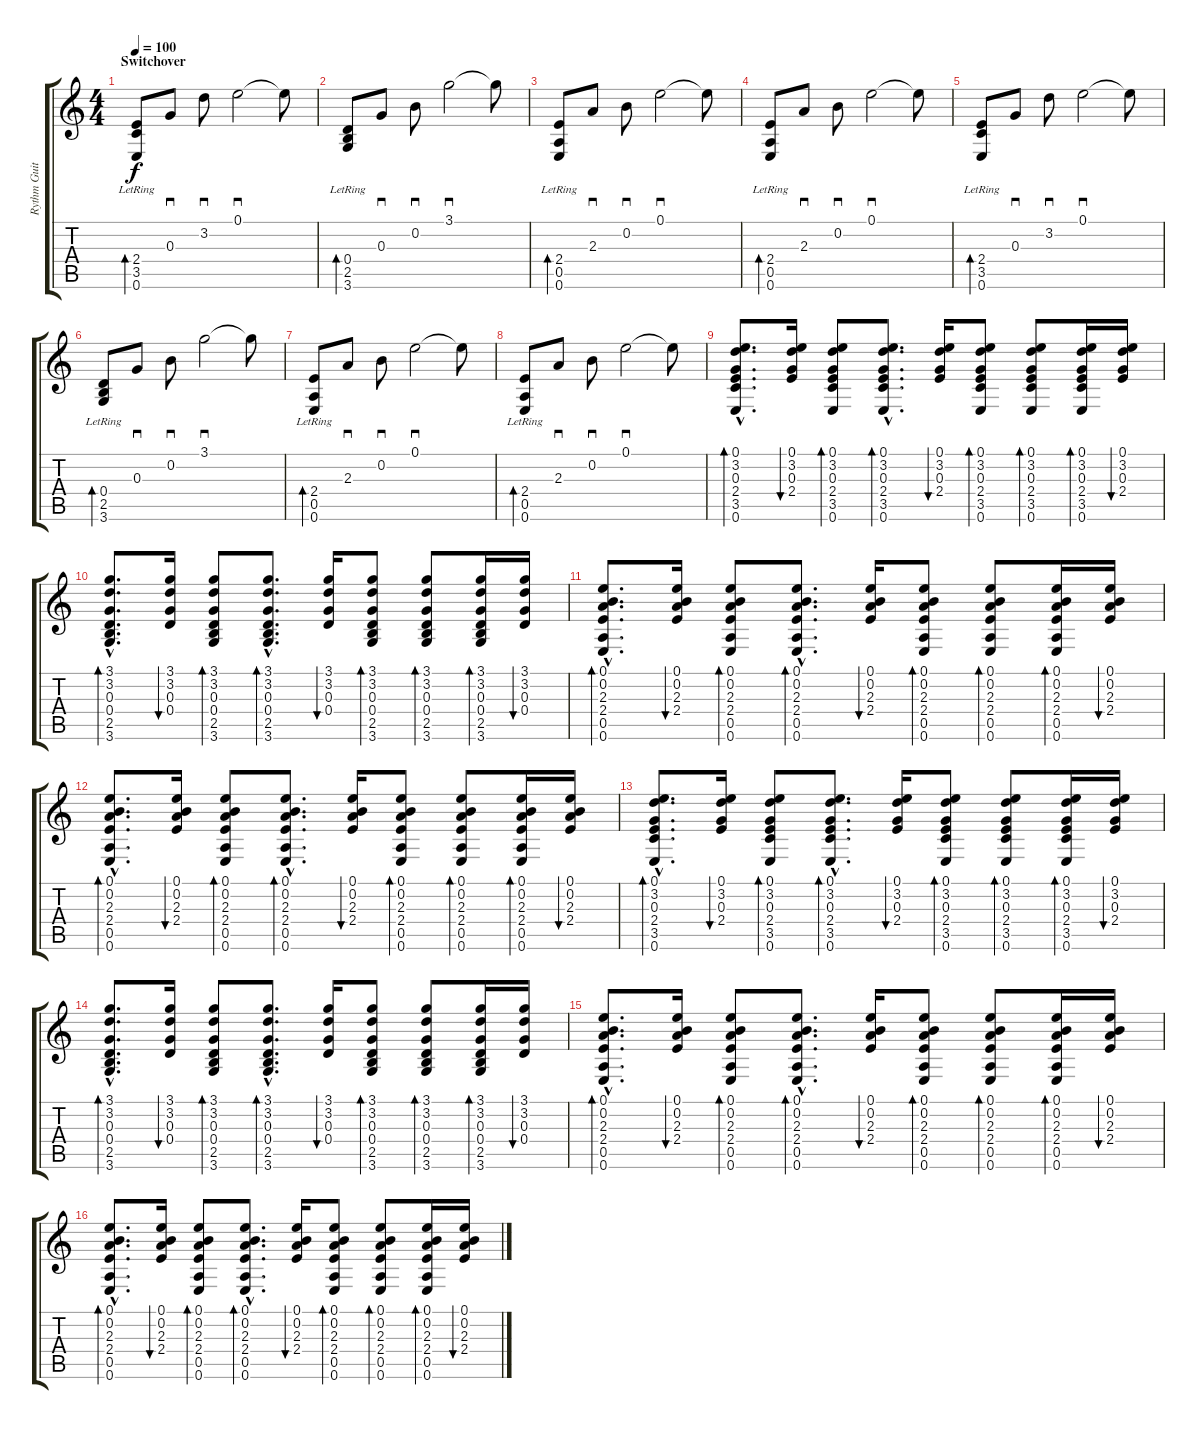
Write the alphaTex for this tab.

\track ("Rythm Guitar" "Rythm Guit") {instrument acousticguitarnylon}
\staff {score tabs}
\tuning (E4 B3 G3 D3 A2 E2) {hide}
\ts (4 4)
\section ("" "Switchover")
\tempo 100
\clef g2
\ks c
(2.4{lr} 3.5{lr} 0.6{lr}).8{bd 480 dy f} 0.3.8{sd} 3.2.8{sd} 0.1.2{sd} 0.1{t}.8 |
(0.4{lr} 2.5{lr} 3.6{lr}).8{bd 480} 0.3.8{sd} 0.2.8{sd} 3.1.2{sd} 3.1{t}.8 |
(2.4{lr} 0.5{lr} 0.6{lr}).8{bd 480} 2.3.8{sd} 0.2.8{sd} 0.1.2{sd} 0.1{t}.8 |
(2.4{lr} 0.5{lr} 0.6{lr}).8{bd 480} 2.3.8{sd} 0.2.8{sd} 0.1.2{sd} 0.1{t}.8 |
(2.4{lr} 3.5{lr} 0.6{lr}).8{bd 480} 0.3.8{sd} 3.2.8{sd} 0.1.2{sd} 0.1{t}.8 |
(0.4{lr} 2.5{lr} 3.6{lr}).8{bd 480} 0.3.8{sd} 0.2.8{sd} 3.1.2{sd} 3.1{t}.8 |
(2.4{lr} 0.5{lr} 0.6{lr}).8{bd 480} 2.3.8{sd} 0.2.8{sd} 0.1.2{sd} 0.1{t}.8 |
(2.4{lr} 0.5{lr} 0.6{lr}).8{bd 480} 2.3.8{sd} 0.2.8{sd} 0.1.2{sd} 0.1{t}.8 |
(0.1{hac} 3.2{hac} 0.3{hac} 2.4{hac} 3.5{hac} 0.6{hac}).8{d bd 60} (0.1 3.2 0.3 2.4).16{bu 60} (0.1 3.2 0.3 2.4 3.5 0.6).8{bd 60} (0.1{hac} 3.2{hac} 0.3{hac} 2.4{hac} 3.5{hac} 0.6{hac}).8{d bd 60} (0.1 3.2 0.3 2.4).16{bu 60} (0.1 3.2 0.3 2.4 3.5 0.6).8{bd 60} (0.1 3.2 0.3 2.4 3.5 0.6).8{bd 60} (0.1 3.2 0.3 2.4 3.5 0.6).16{bd 60} (0.1 3.2 0.3 2.4).16{bu 60} |
(3.1{hac} 3.2{hac} 0.3{hac} 0.4{hac} 2.5{hac} 3.6{hac}).8{d bd 60} (3.1 3.2 0.3 0.4).16{bu 60} (3.1 3.2 0.3 0.4 2.5 3.6).8{bd 60} (3.1{hac} 3.2{hac} 0.3{hac} 0.4{hac} 2.5{hac} 3.6{hac}).8{d bd 60} (3.1 3.2 0.3 0.4).16{bu 60} (3.1 3.2 0.3 0.4 2.5 3.6).8{bd 60} (3.1 3.2 0.3 0.4 2.5 3.6).8{bd 60} (3.1 3.2 0.3 0.4 2.5 3.6).16{bd 60} (3.1 3.2 0.3 0.4).16{bu 60} |
(0.1{hac} 0.2{hac} 2.3{hac} 2.4{hac} 0.5{hac} 0.6{hac}).8{d bd 60} (0.1 0.2 2.3 2.4).16{bu 60} (0.1 0.2 2.3 2.4 0.5 0.6).8{bd 60} (0.1{hac} 0.2{hac} 2.3{hac} 2.4{hac} 0.5{hac} 0.6{hac}).8{d bd 60} (0.1 0.2 2.3 2.4).16{bu 60} (0.1 0.2 2.3 2.4 0.5 0.6).8{bd 60} (0.1 0.2 2.3 2.4 0.5 0.6).8{bd 60} (0.1 0.2 2.3 2.4 0.5 0.6).16{bd 60} (0.1 0.2 2.3 2.4).16{bu 60} |
(0.1{hac} 0.2{hac} 2.3{hac} 2.4{hac} 0.5{hac} 0.6{hac}).8{d bd 60} (0.1 0.2 2.3 2.4).16{bu 60} (0.1 0.2 2.3 2.4 0.5 0.6).8{bd 60} (0.1{hac} 0.2{hac} 2.3{hac} 2.4{hac} 0.5{hac} 0.6{hac}).8{d bd 60} (0.1 0.2 2.3 2.4).16{bu 60} (0.1 0.2 2.3 2.4 0.5 0.6).8{bd 60} (0.1 0.2 2.3 2.4 0.5 0.6).8{bd 60} (0.1 0.2 2.3 2.4 0.5 0.6).16{bd 60} (0.1 0.2 2.3 2.4).16{bu 60} |
(0.1{hac} 3.2{hac} 0.3{hac} 2.4{hac} 3.5{hac} 0.6{hac}).8{d bd 60} (0.1 3.2 0.3 2.4).16{bu 60} (0.1 3.2 0.3 2.4 3.5 0.6).8{bd 60} (0.1{hac} 3.2{hac} 0.3{hac} 2.4{hac} 3.5{hac} 0.6{hac}).8{d bd 60} (0.1 3.2 0.3 2.4).16{bu 60} (0.1 3.2 0.3 2.4 3.5 0.6).8{bd 60} (0.1 3.2 0.3 2.4 3.5 0.6).8{bd 60} (0.1 3.2 0.3 2.4 3.5 0.6).16{bd 60} (0.1 3.2 0.3 2.4).16{bu 60} |
(3.1{hac} 3.2{hac} 0.3{hac} 0.4{hac} 2.5{hac} 3.6{hac}).8{d bd 60} (3.1 3.2 0.3 0.4).16{bu 60} (3.1 3.2 0.3 0.4 2.5 3.6).8{bd 60} (3.1{hac} 3.2{hac} 0.3{hac} 0.4{hac} 2.5{hac} 3.6{hac}).8{d bd 60} (3.1 3.2 0.3 0.4).16{bu 60} (3.1 3.2 0.3 0.4 2.5 3.6).8{bd 60} (3.1 3.2 0.3 0.4 2.5 3.6).8{bd 60} (3.1 3.2 0.3 0.4 2.5 3.6).16{bd 60} (3.1 3.2 0.3 0.4).16{bu 60} |
(0.1{hac} 0.2{hac} 2.3{hac} 2.4{hac} 0.5{hac} 0.6{hac}).8{d bd 60} (0.1 0.2 2.3 2.4).16{bu 60} (0.1 0.2 2.3 2.4 0.5 0.6).8{bd 60} (0.1{hac} 0.2{hac} 2.3{hac} 2.4{hac} 0.5{hac} 0.6{hac}).8{d bd 60} (0.1 0.2 2.3 2.4).16{bu 60} (0.1 0.2 2.3 2.4 0.5 0.6).8{bd 60} (0.1 0.2 2.3 2.4 0.5 0.6).8{bd 60} (0.1 0.2 2.3 2.4 0.5 0.6).16{bd 60} (0.1 0.2 2.3 2.4).16{bu 60} |
(0.1{hac} 0.2{hac} 2.3{hac} 2.4{hac} 0.5{hac} 0.6{hac}).8{d bd 60} (0.1 0.2 2.3 2.4).16{bu 60} (0.1 0.2 2.3 2.4 0.5 0.6).8{bd 60} (0.1{hac} 0.2{hac} 2.3{hac} 2.4{hac} 0.5{hac} 0.6{hac}).8{d bd 60} (0.1 0.2 2.3 2.4).16{bu 60} (0.1 0.2 2.3 2.4 0.5 0.6).8{bd 60} (0.1 0.2 2.3 2.4 0.5 0.6).8{bd 60} (0.1 0.2 2.3 2.4 0.5 0.6).16{bd 60} (0.1 0.2 2.3 2.4).16{bu 60}
